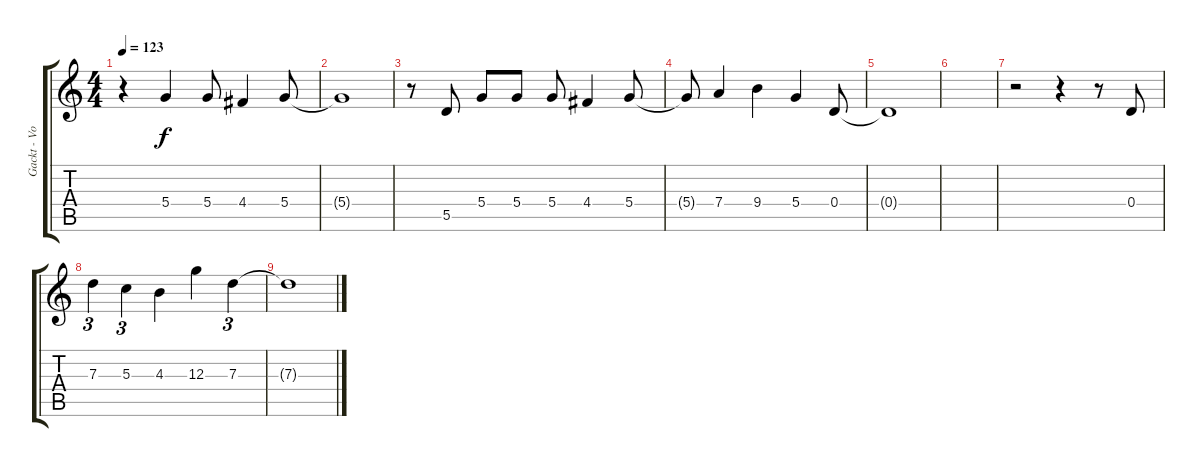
\track ("Gackt - Vocal" "Gackt - Vo") {instrument flute}
\staff {score tabs}
\tuning (E5 B4 G4 D4 A3 E3) {hide}
\ts (4 4)
\tempo 123
\clef g2
\ks c
r.4{dy f} 5.4.4 5.4.8 4.4.4 5.4.8 |
5.4{t}.1 |
r.8 5.5.8 5.4.8 5.4.8 5.4.8 4.4.4 5.4.8 |
5.4{t}.8 7.4.4 9.4.4 5.4.4 0.4.8 |
0.4{t}.1 |
|
r.2 r.4 r.8 0.4.8 |
7.3.4{tu (3 2)} 5.3.4{tu (3 2)} 4.3.4 12.3.4 7.3.4{tu (3 2)} |
7.3{t}.1
